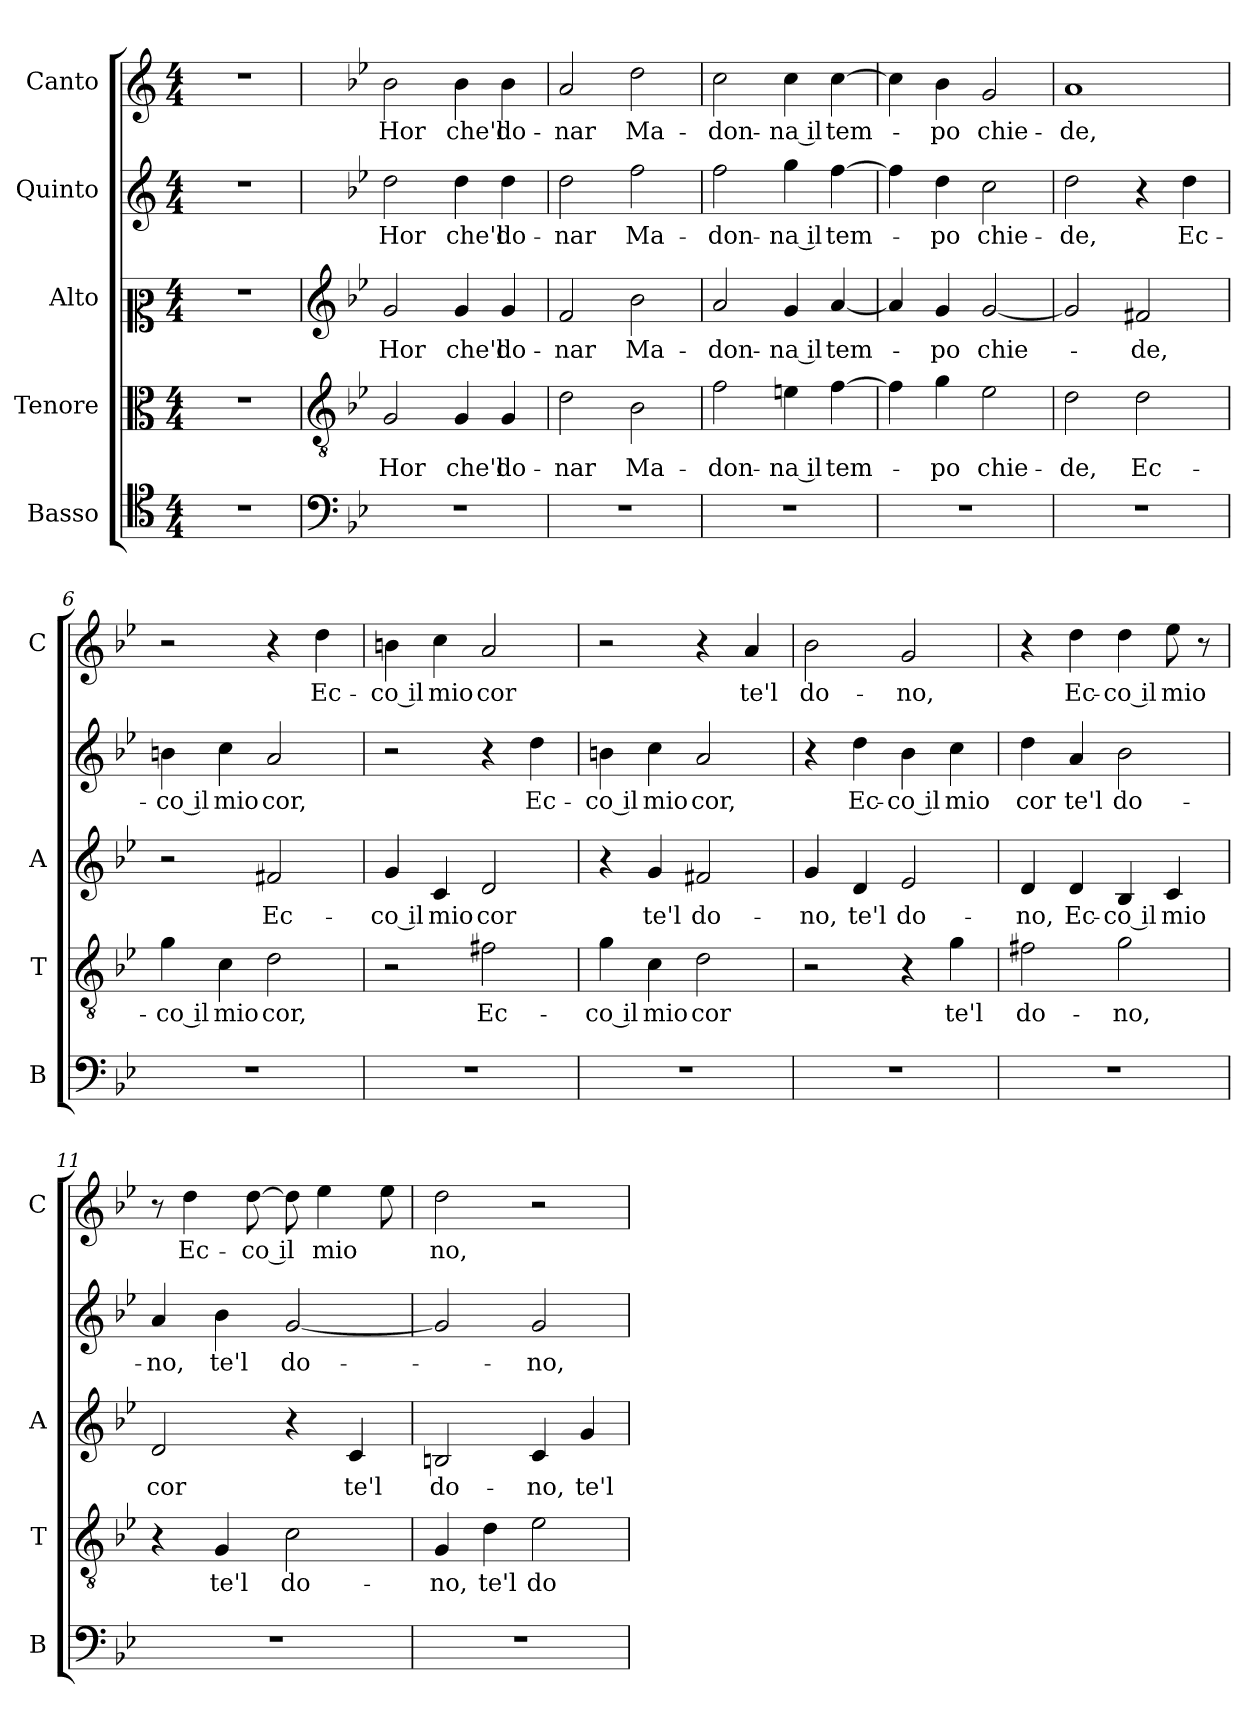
**kern	**kern	**text	**kern	**text	**kern	**text	**kern	**text
*part5	*part4	*part4	*part3	*part3	*part2	*part2	*part1	*part1
*staff5	*staff4	*staff4	*staff3	*staff3	*staff2	*staff2	*staff1	*staff1
*I"Basso	*I"Tenore	*	*I"Alto	*	*I"Quinto	*	*I"Canto	*
*I'B	*I'T	*	*I'A	*	*	*	*I'C	*
*clefC4	*clefC3	*	*clefC2	*	*clefG2	*	*clefG2	*
*k[]	*k[]	*	*k[]	*	*k[]	*	*k[]	*
*C:	*C:	*	*C:	*	*C:	*	*C:	*
*M4/4	*M4/4	*	*M4/4	*	*M4/4	*	*M4/4	*
=	=	=	=	=	=	=	=	=
1r	1r	.	1r	.	1r	.	1r	.
=1	=1	=1	=1	=1	=1	=1	=1	=1
*clefF4	*clefGv2	*	*clefG2	*	*	*	*	*
*k[b-e-]	*k[b-e-]	*	*k[b-e-]	*	*k[b-e-]	*	*k[b-e-]	*
*B-:	*B-:	*	*B-:	*	*B-:	*	*B-:	*
!	!	!LO:LY:b	!	!LO:LY:b	!	!LO:LY:b	!	!LO:LY:b
1r	2G/	Hor	2g/	Hor	2dd\	Hor	2b-\	Hor
!	!	!LO:LY:b	!	!LO:LY:b	!	!LO:LY:b	!	!LO:LY:b
.	4G/	che'l	4g/	che'l	4dd\	che'l	4b-\	che'l
!	!	!LO:LY:b	!	!LO:LY:b	!	!LO:LY:b	!	!LO:LY:b
.	4G/	do-	4g/	do-	4dd\	do-	4b-\	do-
=2	=2	=2	=2	=2	=2	=2	=2	=2
!	!	!LO:LY:b	!	!LO:LY:b	!	!LO:LY:b	!	!LO:LY:b
1r	2d\	-nar	2f/	-nar	2dd\	-nar	2a/	-nar
!	!	!LO:LY:b	!	!LO:LY:b	!	!LO:LY:b	!	!LO:LY:b
.	2B-\	Ma-	2b-\	Ma-	2ff\	Ma-	2dd\	Ma-
=3	=3	=3	=3	=3	=3	=3	=3	=3
!	!	!LO:LY:b	!	!LO:LY:b	!	!LO:LY:b	!	!LO:LY:b
1r	2f\	-don-	2a/	-don-	2ff\	-don-	2cc\	-don-
!	!	!LO:LY:b	!	!LO:LY:b	!	!LO:LY:b	!	!LO:LY:b
.	4en\	-na il	4g/	-na il	4gg\	-na il	4cc\	-na il
!	!	!LO:LY:b	!	!LO:LY:b	!	!LO:LY:b	!	!LO:LY:b
.	[4f\	tem-	[4a/	tem-	[4ff\	tem-	[4cc\	tem-
=4	=4	=4	=4	=4	=4	=4	=4	=4
1r	4f\]	.	4a/]	.	4ff\]	.	4cc\]	.
!	!	!LO:LY:b	!	!LO:LY:b	!	!LO:LY:b	!	!LO:LY:b
.	4g\	-po	4g/	-po	4dd\	-po	4b-\	-po
!	!	!LO:LY:b	!	!LO:LY:b	!	!LO:LY:b	!	!LO:LY:b
.	2e-\	chie-	[2g/	chie-	2cc\	chie-	2g/	chie-
=5	=5	=5	=5	=5	=5	=5	=5	=5
!	!	!LO:LY:b	!	!	!	!LO:LY:b	!	!LO:LY:b
1r	2d\	-de,	2g/]	.	2dd\	-de,	1a	-de,
!	!	!LO:LY:b	!	!LO:LY:b	!	!	!	!
.	2d\	Ec-	2f#X/	-de,	4r	.	.	.
!	!	!	!	!	!	!LO:LY:b	!	!
.	.	.	.	.	4dd\	Ec-	.	.
=6	=6	=6	=6	=6	=6	=6	=6	=6
!	!	!LO:LY:b	!	!	!	!LO:LY:b	!	!
1r	4g\	-co il	2r	.	4bn\	-co il	2r	.
!	!	!LO:LY:b	!	!	!	!LO:LY:b	!	!
.	4c\	mio	.	.	4cc\	mio	.	.
!	!	!LO:LY:b	!	!LO:LY:b	!	!LO:LY:b	!	!
.	2d\	cor,	2f#X/	Ec-	2a/	cor,	4r	.
!	!	!	!	!	!	!	!	!LO:LY:b
.	.	.	.	.	.	.	4dd\	Ec-
!!LO:LB:g=z
=7	=7	=7	=7	=7	=7	=7	=7	=7
!	!	!	!	!LO:LY:b	!	!	!	!LO:LY:b
1r	2r	.	4g/	-co il	2r	.	4bn\	-co il
!	!	!	!	!LO:LY:b	!	!	!	!LO:LY:b
.	.	.	4c/	mio	.	.	4cc\	mio
!	!	!LO:LY:b	!	!LO:LY:b	!	!	!	!LO:LY:b
.	2f#X\	Ec-	2d/	cor	4r	.	2a/	cor
!	!	!	!	!	!	!LO:LY:b	!	!
.	.	.	.	.	4dd\	Ec-	.	.
=8	=8	=8	=8	=8	=8	=8	=8	=8
!	!	!LO:LY:b	!	!	!	!LO:LY:b	!	!
1r	4g\	-co il	4r	.	4bn\	-co il	2r	.
!	!	!LO:LY:b	!	!LO:LY:b	!	!LO:LY:b	!	!
.	4c\	mio	4g/	te'l	4cc\	mio	.	.
!	!	!LO:LY:b	!	!LO:LY:b	!	!LO:LY:b	!	!
.	2d\	cor	2f#X/	do-	2a/	cor,	4r	.
!	!	!	!	!	!	!	!	!LO:LY:b
.	.	.	.	.	.	.	4a/	te'l
=9	=9	=9	=9	=9	=9	=9	=9	=9
!	!	!	!	!LO:LY:b	!	!	!	!LO:LY:b
1r	2r	.	4g/	-no,	4r	.	2b-\	do-
!	!	!	!	!LO:LY:b	!	!LO:LY:b	!	!
.	.	.	4d/	te'l	4dd\	Ec-	.	.
!	!	!	!	!LO:LY:b	!	!LO:LY:b	!	!LO:LY:b
.	4r	.	2e-/	do-	4b-\	-co il	2g/	-no,
!	!	!LO:LY:b	!	!	!	!LO:LY:b	!	!
.	4g\	te'l	.	.	4cc\	mio	.	.
=10	=10	=10	=10	=10	=10	=10	=10	=10
!	!	!LO:LY:b	!	!LO:LY:b	!	!LO:LY:b	!	!
1r	2f#X\	do-	4d/	-no,	4dd\	cor	4r	.
!	!	!	!	!LO:LY:b	!	!LO:LY:b	!	!LO:LY:b
.	.	.	4d/	Ec-	4a/	te'l	4dd\	Ec-
!	!	!LO:LY:b	!	!LO:LY:b	!	!LO:LY:b	!	!LO:LY:b
.	2g\	-no,	4B-/	-co il	2b-\	do-	4dd\	-co il
!	!	!	!	!LO:LY:b	!	!	!	!LO:LY:b
.	.	.	4c/	mio	.	.	8ee-\	mio
.	.	.	.	.	.	.	8r	.
=11	=11	=11	=11	=11	=11	=11	=11	=11
!	!	!	!	!LO:LY:b	!	!LO:LY:b	!	!
1r	4r	.	2d/	cor	4a/	-no,	8r	.
!	!	!	!	!	!	!	!	!LO:LY:b
.	.	.	.	.	.	.	4dd\	Ec-
!	!	!LO:LY:b	!	!	!	!LO:LY:b	!	!
.	4G/	te'l	.	.	4b-\	te'l	.	.
!	!	!	!	!	!	!	!	!LO:LY:b
.	.	.	.	.	.	.	[8dd\	-co il
!	!	!LO:LY:b	!	!	!	!LO:LY:b	!	!
.	2c\	do-	4r	.	[2g/	do-	8dd\]	.
!	!	!	!	!	!	!	!	!LO:LY:b
.	.	.	.	.	.	.	4ee-\	mio
!	!	!	!	!LO:LY:b	!	!	!	!
.	.	.	4c/	te'l	.	.	.	.
.	.	.	.	.	.	.	8ee-\	.
=12	=12	=12	=12	=12	=12	=12	=12	=12
!	!	!LO:LY:b	!	!LO:LY:b	!	!	!	!LO:LY:b
1r	4G/	-no,	2Bn/	do-	2g/]	.	2dd\	no,
!	!	!LO:LY:b	!	!	!	!	!	!
.	4d\	te'l	.	.	.	.	.	.
!	!	!LO:LY:b	!	!LO:LY:b	!	!LO:LY:b	!	!
.	2e-\	do-	4c/	-no,	2g/	-no,	2r	.
!	!	!	!	!LO:LY:b	!	!	!	!
.	.	.	4g/	te'l	.	.	.	.
=	=	=	=	=	=	=	=	=
*-	*-	*-	*-	*-	*-	*-	*-	*-
